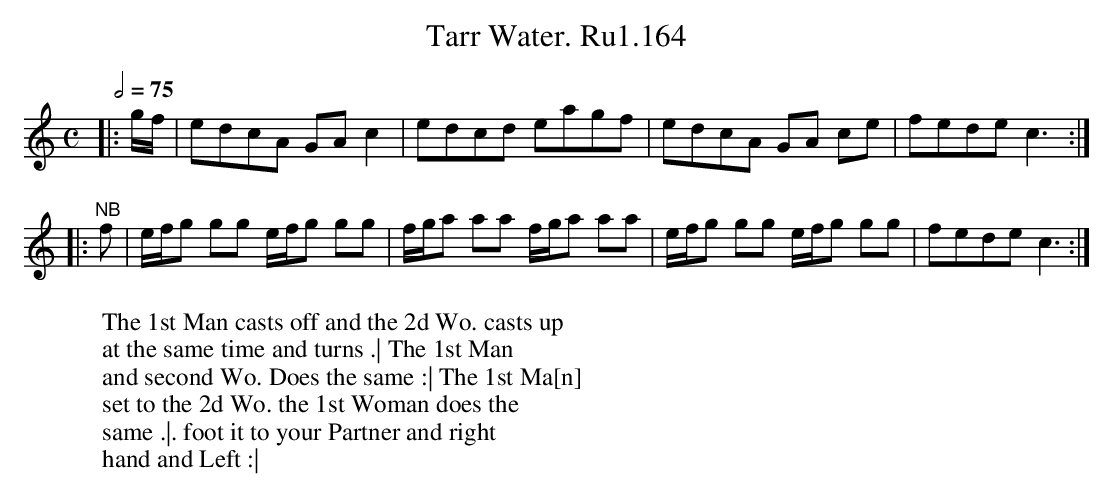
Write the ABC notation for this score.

X:1
T:Tarr Water. Ru1.164
M:C
L:1/8
W:The 1st Man casts off and the 2d Wo. casts up
W:at the same time and turns .| The 1st Man
W:and second Wo. Does the same :| The 1st Ma[n]
W:set to the 2d Wo. the 1st Woman does the
W:same .|. foot it to your Partner and right
W:hand and Left :|
Q:2/4=75
K:C
|:g/f/ | edcA GA c2 | edcd eagf | edcA GA ce | fede c3 :|
|: "NB" f | e/f/g gg e/f/g gg | f/g/a aa f/g/a aa | \
e/f/g gg e/f/g gg | fede c3 :|]
